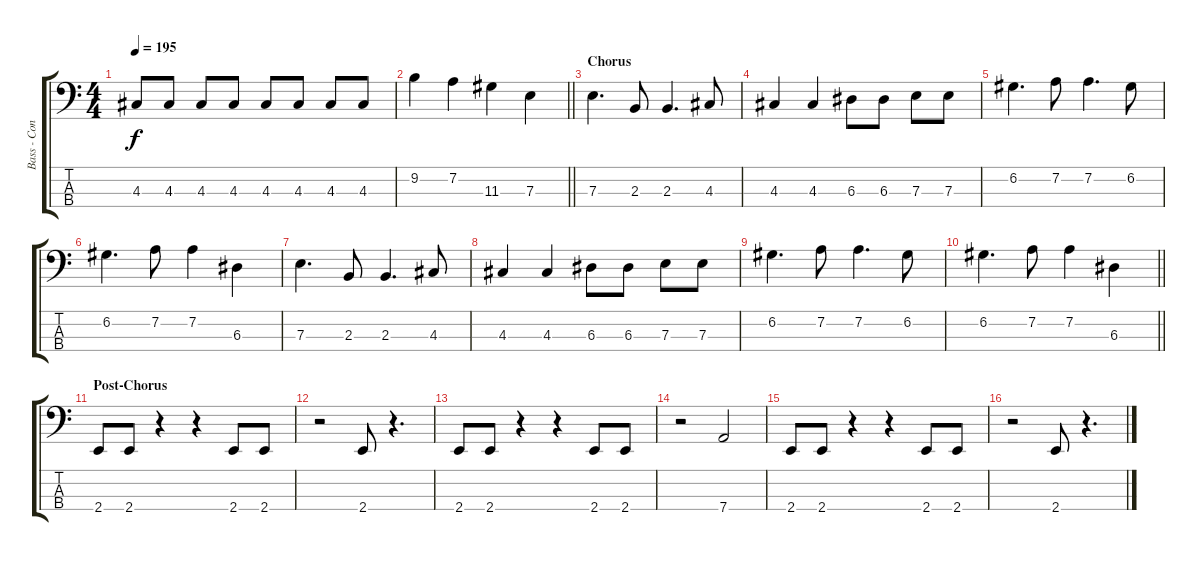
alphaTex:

\track ("Bass - Cone" "Bass - Con") {instrument electricbasspick}
\staff {score tabs}
\tuning (G2 D2 A1 D1) {hide}
\ts (4 4)
\tempo 195
\clef f4
\ks c
4.3.8{dy f} 4.3.8 4.3.8 4.3.8 4.3.8 4.3.8 4.3.8 4.3.8 |
\barLineRight lightlight
9.2.4 7.2.4 11.3.4 7.3.4 |
\section ("" "Chorus")
7.3.4{d} 2.3.8 2.3.4{d} 4.3.8 |
4.3.4 4.3.4 6.3.8 6.3.8 7.3.8 7.3.8 |
6.2.4{d} 7.2.8 7.2.4{d} 6.2.8 |
6.2.4{d} 7.2.8 7.2.4 6.3.4 |
7.3.4{d} 2.3.8 2.3.4{d} 4.3.8 |
4.3.4 4.3.4 6.3.8 6.3.8 7.3.8 7.3.8 |
6.2.4{d} 7.2.8 7.2.4{d} 6.2.8 |
\barLineRight lightlight
6.2.4{d} 7.2.8 7.2.4 6.3.4 |
\section ("" "Post-Chorus")
2.4.8 2.4.8 r.4 r.4 2.4.8 2.4.8 |
r.2 2.4.8 r.4{d} |
2.4.8 2.4.8 r.4 r.4 2.4.8 2.4.8 |
r.2 7.4.2 |
2.4.8 2.4.8 r.4 r.4 2.4.8 2.4.8 |
r.2 2.4.8 r.4{d}
